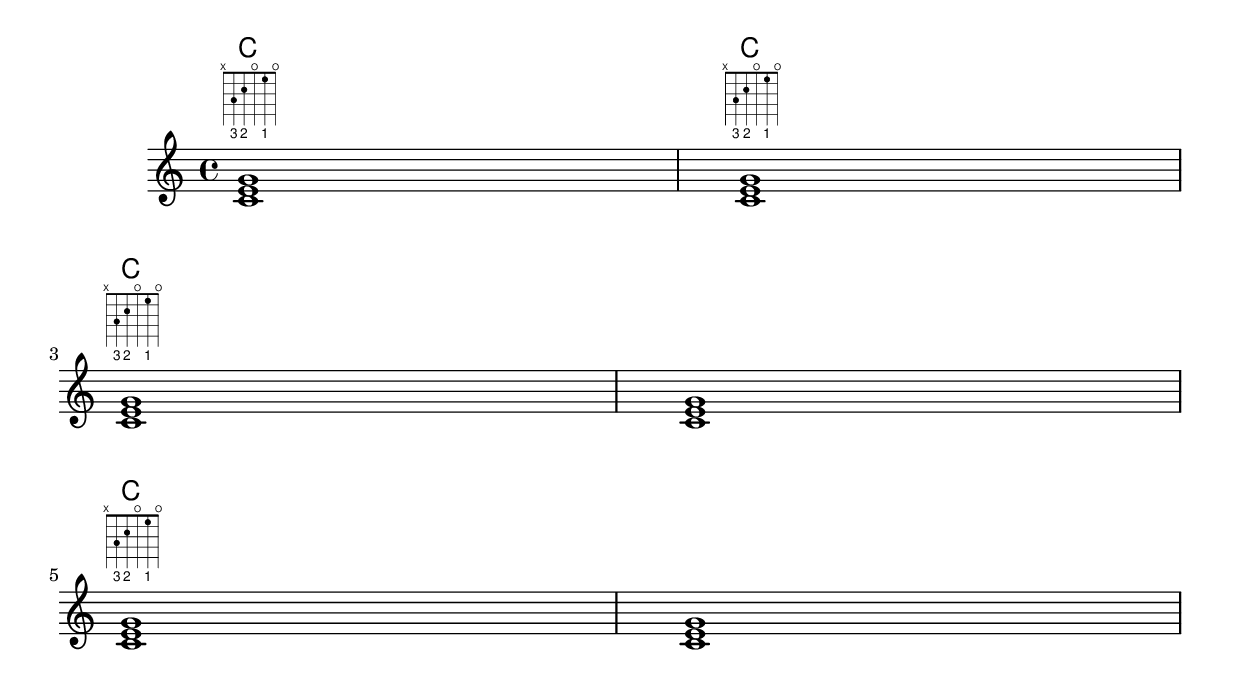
% DO NOT EDIT this file manually; it is automatically
% generated from Documentation/snippets/new
% Make any changes in Documentation/snippets/new/
% and then run scripts/auxiliar/makelsr.py
%
% This file is in the public domain.
%% Note: this file works from version 2.13.36
\version "2.13.36"

\header {
%% Translation of GIT committish: 59caa3adce63114ca7972d18f95d4aadc528ec3d
  texidoces = "
Se puede hacer que los diagramas de posiciones se muestren sólo
cuando el acorde cambia o al comienzo de una nueva línea.

"

  doctitlees = "Cambios de acorde de posiciones de trastes"


%% Translation of GIT committish: 0a868be38a775ecb1ef935b079000cebbc64de40
texidocde = "
Bunddiagramme können definiert werden, sodass sie nur angezeigt werden,
wenn der Akkord sich ändert oder eine neue Zeile anfängt.

"

  doctitlede = "Akkordänderungen für Bunddiagramme"

  lsrtags = "fretted-strings"
  texidoc = "FretBoards can be set to display only when the chord changes
or at the beginning of a new line."
  doctitle = "chordChanges for FretBoards"
} % begin verbatim


\include "predefined-guitar-fretboards.ly"

myChords = \chordmode {
  c1 c1 \break
  \set chordChanges = ##t
  c1 c1 \break
  c1 c1 \break
}

<<
  \new ChordNames { \myChords }
  \new FretBoards { \myChords }
  \new Staff { \myChords }
>>
